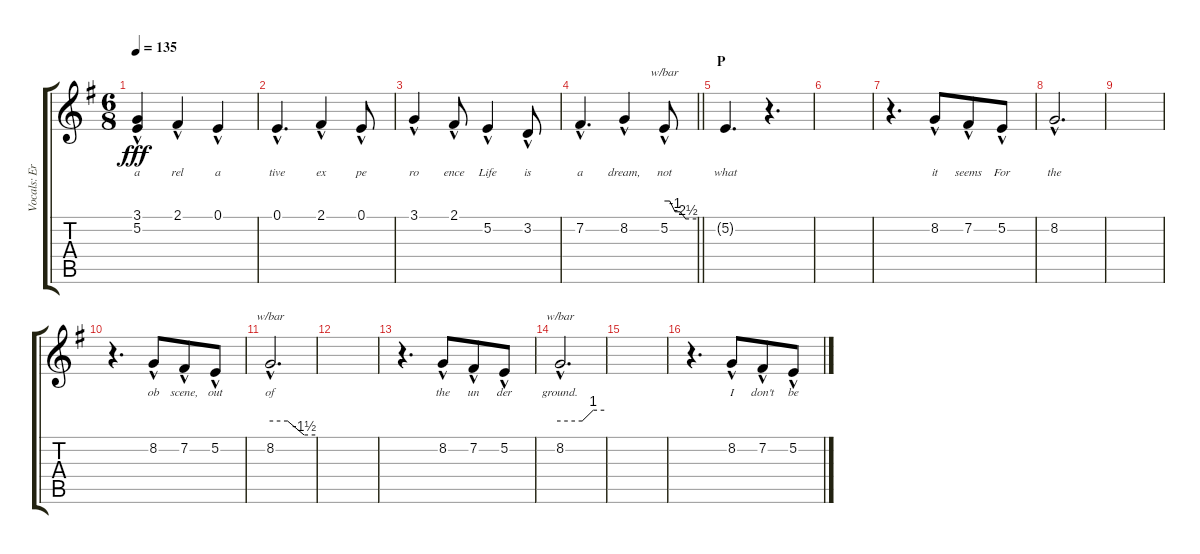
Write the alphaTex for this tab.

\track ("Vocals: Eric" "Vocals: Er") {instrument lead2sawtooth}
\staff {score tabs}
\tuning (E4 B3 G3 D3 A2 E2) {hide}
\ts (6 8)
\tempo 135
\clef g2
\ks g
(3.1{hac} 5.2{t}).4{lyrics (0 "a") lyrics (1 "") lyrics (2 "") lyrics (3 "") lyrics (4 "") dy fff} 2.1{hac}.4{lyrics (0 "rel") lyrics (1 "") lyrics (2 "") lyrics (3 "") lyrics (4 "")} 0.1{hac}.4{lyrics (0 "a") lyrics (1 "") lyrics (2 "") lyrics (3 "") lyrics (4 "")} |
0.1{hac}.4{d lyrics (0 "tive") lyrics (1 "") lyrics (2 "") lyrics (3 "") lyrics (4 "")} 2.1{hac}.4{lyrics (0 "ex") lyrics (1 "") lyrics (2 "") lyrics (3 "") lyrics (4 "")} 0.1{hac}.8{lyrics (0 "pe") lyrics (1 "") lyrics (2 "") lyrics (3 "") lyrics (4 "")} |
3.1{hac}.4{lyrics (0 "ro") lyrics (1 "") lyrics (2 "") lyrics (3 "") lyrics (4 "")} 2.1{hac}.8{lyrics (0 "ence") lyrics (1 "") lyrics (2 "") lyrics (3 "") lyrics (4 "")} 5.2{hac}.4{lyrics (0 "Life") lyrics (1 "") lyrics (2 "") lyrics (3 "") lyrics (4 "")} 3.2{hac}.8{lyrics (0 "is") lyrics (1 "") lyrics (2 "") lyrics (3 "") lyrics (4 "")} |
\barLineRight lightlight
7.2{hac}.4{d lyrics (0 "a") lyrics (1 "") lyrics (2 "") lyrics (3 "") lyrics (4 "")} 8.2{hac}.4{lyrics (0 "dream,") lyrics (1 "") lyrics (2 "") lyrics (3 "") lyrics (4 "")} 5.2{hac}.8{tbe (custom default 0 0 10 0 20 -4 30 -4 40 -10 60 -10) lyrics (0 "not") lyrics (1 "") lyrics (2 "") lyrics (3 "") lyrics (4 "")} |
\section ("" "P")
5.2{t}.4{d lyrics (0 "what") lyrics (1 "") lyrics (2 "") lyrics (3 "") lyrics (4 "")} r.4{d} |
|
r.4{d} 8.2{hac}.8{lyrics (0 "it") lyrics (1 "") lyrics (2 "") lyrics (3 "") lyrics (4 "")} 7.2{hac}.8{lyrics (0 "seems") lyrics (1 "") lyrics (2 "") lyrics (3 "") lyrics (4 "")} 5.2{hac}.8{lyrics (0 "For") lyrics (1 "") lyrics (2 "") lyrics (3 "") lyrics (4 "")} |
8.2{hac}.2{d lyrics (0 "the") lyrics (1 "") lyrics (2 "") lyrics (3 "") lyrics (4 "")} |
|
r.4{d} 8.2{hac}.8{lyrics (0 "ob") lyrics (1 "") lyrics (2 "") lyrics (3 "") lyrics (4 "")} 7.2{hac}.8{lyrics (0 "scene,") lyrics (1 "") lyrics (2 "") lyrics (3 "") lyrics (4 "")} 5.2{hac}.8{lyrics (0 "out") lyrics (1 "") lyrics (2 "") lyrics (3 "") lyrics (4 "")} |
8.2{hac}.2{d tbe (custom default 0 0 23 0 45 -6 60 -6) lyrics (0 "of") lyrics (1 "") lyrics (2 "") lyrics (3 "") lyrics (4 "")} |
|
r.4{d} 8.2{hac}.8{lyrics (0 "the") lyrics (1 "") lyrics (2 "") lyrics (3 "") lyrics (4 "")} 7.2{hac}.8{lyrics (0 "un") lyrics (1 "") lyrics (2 "") lyrics (3 "") lyrics (4 "")} 5.2{hac}.8{lyrics (0 "der") lyrics (1 "") lyrics (2 "") lyrics (3 "") lyrics (4 "")} |
8.2{hac}.2{d tbe (custom default 0 0 30 0 45 4 60 4) lyrics (0 "ground.") lyrics (1 "") lyrics (2 "") lyrics (3 "") lyrics (4 "")} |
|
r.4{d} 8.2{hac}.8{lyrics (0 "I") lyrics (1 "") lyrics (2 "") lyrics (3 "") lyrics (4 "")} 7.2{hac}.8{lyrics (0 "don't") lyrics (1 "") lyrics (2 "") lyrics (3 "") lyrics (4 "")} 5.2{hac}.8{lyrics (0 "be") lyrics (1 "") lyrics (2 "") lyrics (3 "") lyrics (4 "")}
